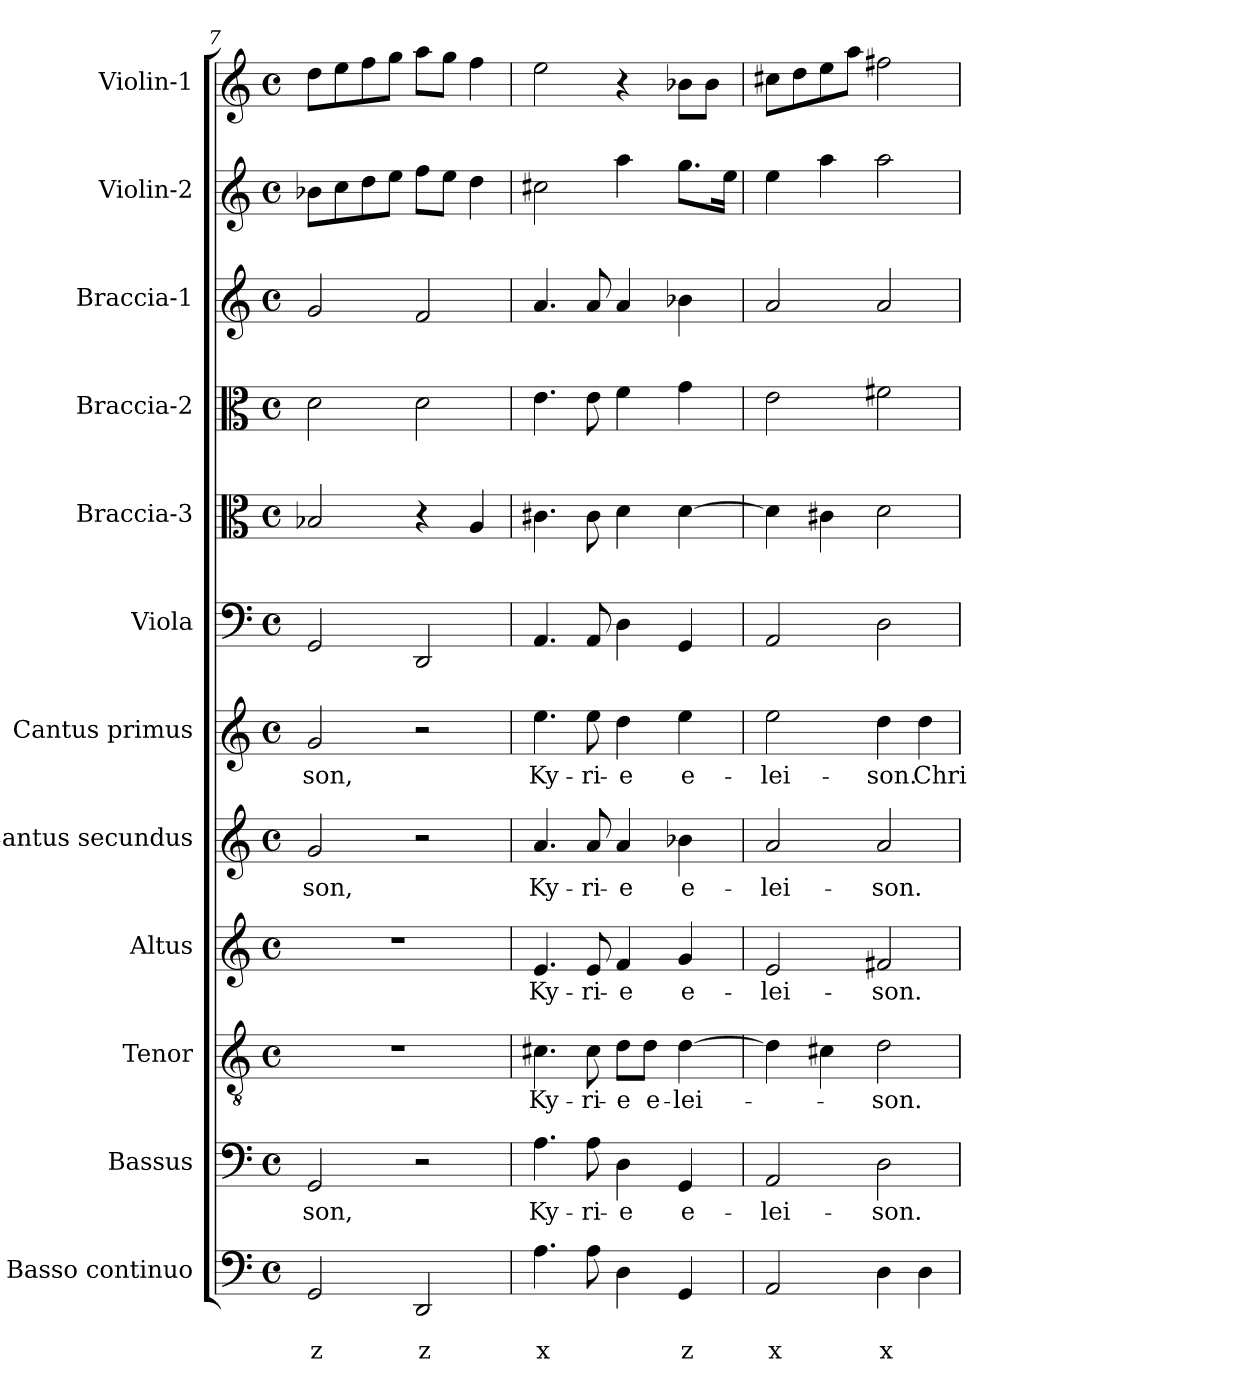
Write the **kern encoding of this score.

**kern	**text	**text	**kern	**text	**kern	**text	**kern	**text	**kern	**text	**kern	**text	**kern	**kern	**kern	**kern	**kern	**kern
*part12	*part12	*part12	*part11	*part11	*part10	*part10	*part9	*part9	*part8	*part8	*part7	*part7	*part6	*part5	*part4	*part3	*part2	*part1
*staff12	*staff12	*staff12	*staff11	*staff11	*staff10	*staff10	*staff9	*staff9	*staff8	*staff8	*staff7	*staff7	*staff6	*staff5	*staff4	*staff3	*staff2	*staff1
*I"Basso continuo	*	*	*I"Bassus	*	*I"Tenor	*	*I"Altus	*	*I"Cantus secundus	*	*I"Cantus primus	*	*I"Viola	*I"Braccia-3	*I"Braccia-2	*I"Braccia-1	*I"Violin-2	*I"Violin-1
*I'BC	*	*	*I'B	*	*I'T	*	*I'A	*	*I'C2	*	*I'C1	*	*I'Va	*I'Br3	*I'Br2	*I'Br1	*I'Vi2	*I'Vi1
*clefF4	*	*	*clefF4	*	*clefGv2	*	*clefG2	*	*clefG2	*	*clefG2	*	*clefF4	*clefC3	*clefC3	*clefG2	*clefG2	*clefG2
*k[]	*	*	*k[]	*	*k[]	*	*k[]	*	*k[]	*	*k[]	*	*k[]	*k[]	*k[]	*k[]	*k[]	*k[]
*C:	*	*	*C:	*	*C:	*	*C:	*	*C:	*	*C:	*	*C:	*C:	*C:	*C:	*C:	*C:
*M4/4	*	*	*M4/4	*	*M4/4	*	*M4/4	*	*M4/4	*	*M4/4	*	*M4/4	*M4/4	*M4/4	*M4/4	*M4/4	*M4/4
*met(c)	*	*	*met(c)	*	*met(c)	*	*met(c)	*	*met(c)	*	*met(c)	*	*met(c)	*met(c)	*met(c)	*met(c)	*met(c)	*met(c)
=7	=7	=7	=7	=7	=7	=7	=7	=7	=7	=7	=7	=7	=7	=7	=7	=7	=7	=7
!	!	!LO:LY:b	!	!	!	!	!	!	!	!	!	!	!	!	!	!	!	!
!	!	!	!	!LO:LY:b	!	!	!	!	!	!	!	!	!	!	!	!	!	!
!	!	!	!	!	!	!	!	!	!	!LO:LY:b	!	!	!	!	!	!	!	!
!	!	!	!	!	!	!	!	!	!	!	!	!LO:LY:b	!	!	!	!	!	!
2GG/	.	z	2GG/	-son,	1r	.	1r	.	2g/	-son,	2g/	-son,	2GG/	2B-X/	2d\	2g/	8b-X\L	8dd\L
.	.	.	.	.	.	.	.	.	.	.	.	.	.	.	.	.	8cc\	8ee\
.	.	.	.	.	.	.	.	.	.	.	.	.	.	.	.	.	8dd\	8ff\
.	.	.	.	.	.	.	.	.	.	.	.	.	.	.	.	.	8ee\J	8gg\J
!	!	!LO:LY:b	!	!	!	!	!	!	!	!	!	!	!	!	!	!	!	!
2DD/	.	z	2r	.	.	.	.	.	2r	.	2r	.	2DD/	4r	2d\	2f/	8ff\L	8aa\L
.	.	.	.	.	.	.	.	.	.	.	.	.	.	.	.	.	8ee\J	8gg\J
.	.	.	.	.	.	.	.	.	.	.	.	.	.	4A/	.	.	4dd\	4ff\
=8	=8	=8	=8	=8	=8	=8	=8	=8	=8	=8	=8	=8	=8	=8	=8	=8	=8	=8
!	!	!LO:LY:b	!	!	!	!	!	!	!	!	!	!	!	!	!	!	!	!
!	!	!	!	!LO:LY:b	!	!	!	!	!	!	!	!	!	!	!	!	!	!
!	!	!	!	!	!	!LO:LY:b	!	!	!	!	!	!	!	!	!	!	!	!
!	!	!	!	!	!	!	!	!LO:LY:b	!	!	!	!	!	!	!	!	!	!
!	!	!	!	!	!	!	!	!	!	!LO:LY:b	!	!	!	!	!	!	!	!
!	!	!	!	!	!	!	!	!	!	!	!	!LO:LY:b	!	!	!	!	!	!
4.A\	.	x	4.A\	Ky-	4.c#X\	Ky-	4.e/	Ky-	4.a/	Ky-	4.ee\	Ky-	4.AA/	4.c#X\	4.e\	4.a/	2cc#X\	2ee\
!	!	!	!	!LO:LY:b	!	!	!	!	!	!	!	!	!	!	!	!	!	!
!	!	!	!	!	!	!LO:LY:b	!	!	!	!	!	!	!	!	!	!	!	!
!	!	!	!	!	!	!	!	!LO:LY:b	!	!	!	!	!	!	!	!	!	!
!	!	!	!	!	!	!	!	!	!	!LO:LY:b	!	!	!	!	!	!	!	!
!	!	!	!	!	!	!	!	!	!	!	!	!LO:LY:b	!	!	!	!	!	!
8A\	.	.	8A\	-ri-	8c#\	-ri-	8e/	-ri-	8a/	-ri-	8ee\	-ri-	8AA/	8c#\	8e\	8a/	.	.
!	!	!	!	!LO:LY:b	!	!	!	!	!	!	!	!	!	!	!	!	!	!
!	!	!	!	!	!	!LO:LY:b	!	!	!	!	!	!	!	!	!	!	!	!
!	!	!	!	!	!	!	!	!LO:LY:b	!	!	!	!	!	!	!	!	!	!
!	!	!	!	!	!	!	!	!	!	!LO:LY:b	!	!	!	!	!	!	!	!
!	!	!	!	!	!	!	!	!	!	!	!	!LO:LY:b	!	!	!	!	!	!
4D\	.	.	4D\	-e	8d\L	-e	4f/	-e	4a/	-e	4dd\	-e	4D\	4d\	4f\	4a/	4aa\	4r
!	!	!	!	!	!	!LO:LY:b	!	!	!	!	!	!	!	!	!	!	!	!
.	.	.	.	.	8d\J	e-	.	.	.	.	.	.	.	.	.	.	.	.
!	!	!LO:LY:b	!	!	!	!	!	!	!	!	!	!	!	!	!	!	!	!
!	!	!	!	!LO:LY:b	!	!	!	!	!	!	!	!	!	!	!	!	!	!
!	!	!	!	!	!	!LO:LY:b	!	!	!	!	!	!	!	!	!	!	!	!
!	!	!	!	!	!	!	!	!LO:LY:b	!	!	!	!	!	!	!	!	!	!
!	!	!	!	!	!	!	!	!	!	!LO:LY:b	!	!	!	!	!	!	!	!
!	!	!	!	!	!	!	!	!	!	!	!	!LO:LY:b	!	!	!	!	!	!
4GG/	.	z	4GG/	e-	[4d\	-lei-	4g/	e-	4b-X\	e-	4ee\	e-	4GG/	[4d\	4g\	4b-X\	8.gg\L	8b-X\L
.	.	.	.	.	.	.	.	.	.	.	.	.	.	.	.	.	.	8b-\J
.	.	.	.	.	.	.	.	.	.	.	.	.	.	.	.	.	16ee\Jk	.
=9	=9	=9	=9	=9	=9	=9	=9	=9	=9	=9	=9	=9	=9	=9	=9	=9	=9	=9
!	!	!LO:LY:b	!	!	!	!	!	!	!	!	!	!	!	!	!	!	!	!
!	!	!	!	!LO:LY:b	!	!	!	!	!	!	!	!	!	!	!	!	!	!
!	!	!	!	!	!	!	!	!LO:LY:b	!	!	!	!	!	!	!	!	!	!
!	!	!	!	!	!	!	!	!	!	!LO:LY:b	!	!	!	!	!	!	!	!
!	!	!	!	!	!	!	!	!	!	!	!	!LO:LY:b	!	!	!	!	!	!
2AA/	.	x	2AA/	-lei-	4d\]	.	2e/	-lei-	2a/	-lei-	2ee\	-lei-	2AA/	4d\]	2e\	2a/	4ee\	8cc#X\L
.	.	.	.	.	.	.	.	.	.	.	.	.	.	.	.	.	.	8dd\
.	.	.	.	.	4c#X\	.	.	.	.	.	.	.	.	4c#X\	.	.	4aa\	8ee\
.	.	.	.	.	.	.	.	.	.	.	.	.	.	.	.	.	.	8aa\J
!	!	!LO:LY:b	!	!	!	!	!	!	!	!	!	!	!	!	!	!	!	!
!	!	!	!	!LO:LY:b	!	!	!	!	!	!	!	!	!	!	!	!	!	!
!	!	!	!	!	!	!LO:LY:b	!	!	!	!	!	!	!	!	!	!	!	!
!	!	!	!	!	!	!	!	!LO:LY:b	!	!	!	!	!	!	!	!	!	!
!	!	!	!	!	!	!	!	!	!	!LO:LY:b	!	!	!	!	!	!	!	!
!	!	!	!	!	!	!	!	!	!	!	!	!LO:LY:b	!	!	!	!	!	!
4D\	.	x	2D\	-son.	2d\	-son.	2f#X/	-son.	2a/	-son.	4dd\	-son.	2D\	2d\	2f#X\	2a/	2aa\	2ff#X\
!	!	!	!	!	!	!	!	!	!	!	!	!LO:LY:b	!	!	!	!	!	!
4D\	.	.	.	.	.	.	.	.	.	.	4dd\	Chri-	.	.	.	.	.	.
=	=	=	=	=	=	=	=	=	=	=	=	=	=	=	=	=	=	=
*-	*-	*-	*-	*-	*-	*-	*-	*-	*-	*-	*-	*-	*-	*-	*-	*-	*-	*-
